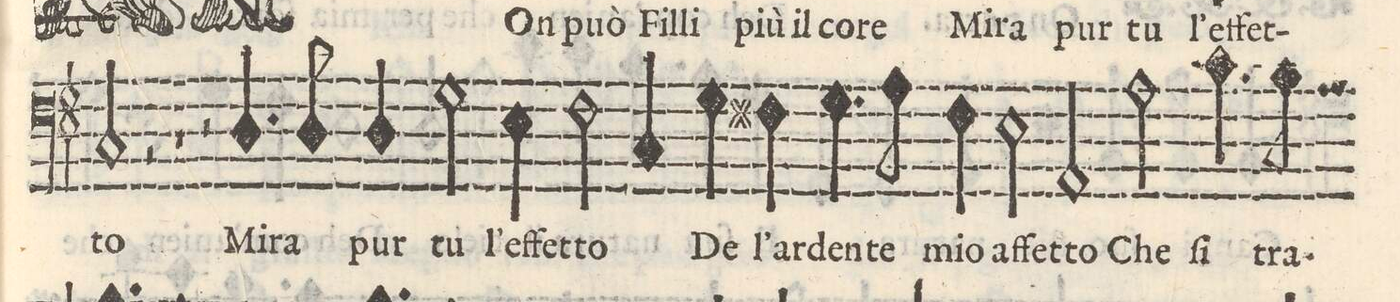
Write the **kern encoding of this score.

**kern	**text
*I"Basso	*
*clefF4	*
*k[]	*
*M2/1	*
2C/	-to
2r	.
1r	.
=8-	=8-
2r	.
4.D/	Mi-
8D/	-ra
4D/	pur
2G\	tu
4E\	l'ef-
=9-	=9-
2F\	-fet-
4C/	-to
4G\	De
4F#X\	l'ar-
4.G\	-den-
8A\	-te
4F#\	mio
=10-	=10-
2E\	affet-
2AA/	-to
2A\	Che
4.c\	ſi
8B\	tra-
=11-	=11-
*-	*-
